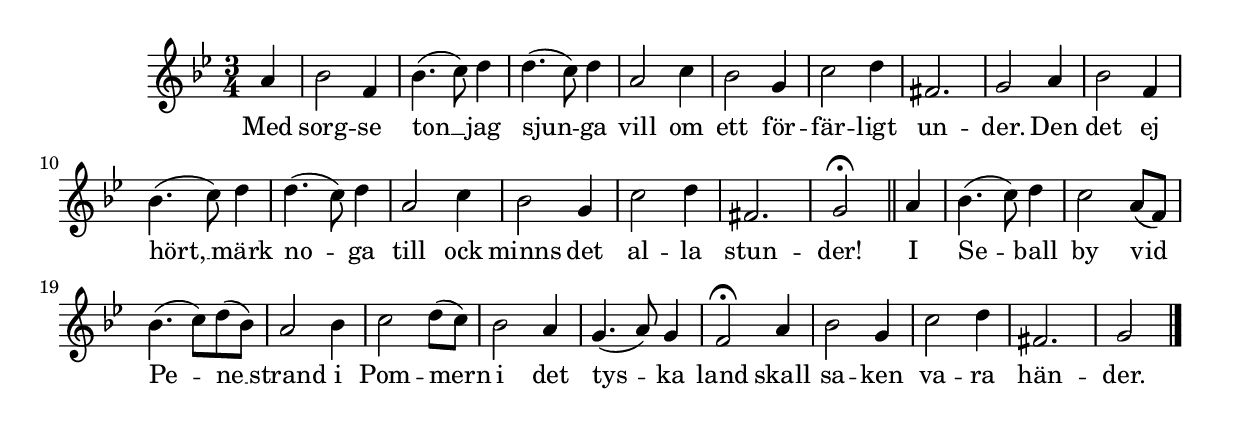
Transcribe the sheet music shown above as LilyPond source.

{
\time 3/4
\key g \minor

 \partial 4
 a'4  | 
 bes'2 f'4  | 
 bes'4.-( c''8-) d''4  | 
 d''4.-( c''8-) d''4  | 
 a'2 c''4  | 
 bes'2 g'4  | 
 c''2 d''4  | 
 fis'2.  | 
 g'2 a'4  | 
 bes'2 f'4  | 
 bes'4.-( c''8-) d''4  | 
 d''4.-( c''8-) d''4  | 
 a'2 c''4  | 
 bes'2 g'4  | 
 c''2 d''4  | 
 fis'2.  | 
 g'2-\fermata \bar "||"
 a'4  | 
 bes'4.-( c''8-) d''4  | 
 c''2 a'8-( f'-)  | 
 bes'4.-( c''8-) d''-( bes'-)  | 
 a'2 bes'4  | 
 c''2 d''8-( c''-)  | 
 bes'2 a'4  | 
 g'4.-( a'8-) g'4  | 
 f'2-\fermata a'4  | 
 bes'2 g'4  | 
 c''2 d''4  | 
 fis'2.  | 
 g'2 \bar "|."
 }
 \addlyrics {
     Med sorg -- se ton __ jag sjun --  -- ga vill om ett för -- 
     fär -- ligt un -- der. Den det ej hört, __ märk no --  -- ga till ock minns det
     al -- la stun -- der! I Se --  -- ball by vid Pe --  -- ne __ strand i
     Pom -- mern i det tys --  -- ka land skall sa -- ken va -- ra hän -- der.
}
